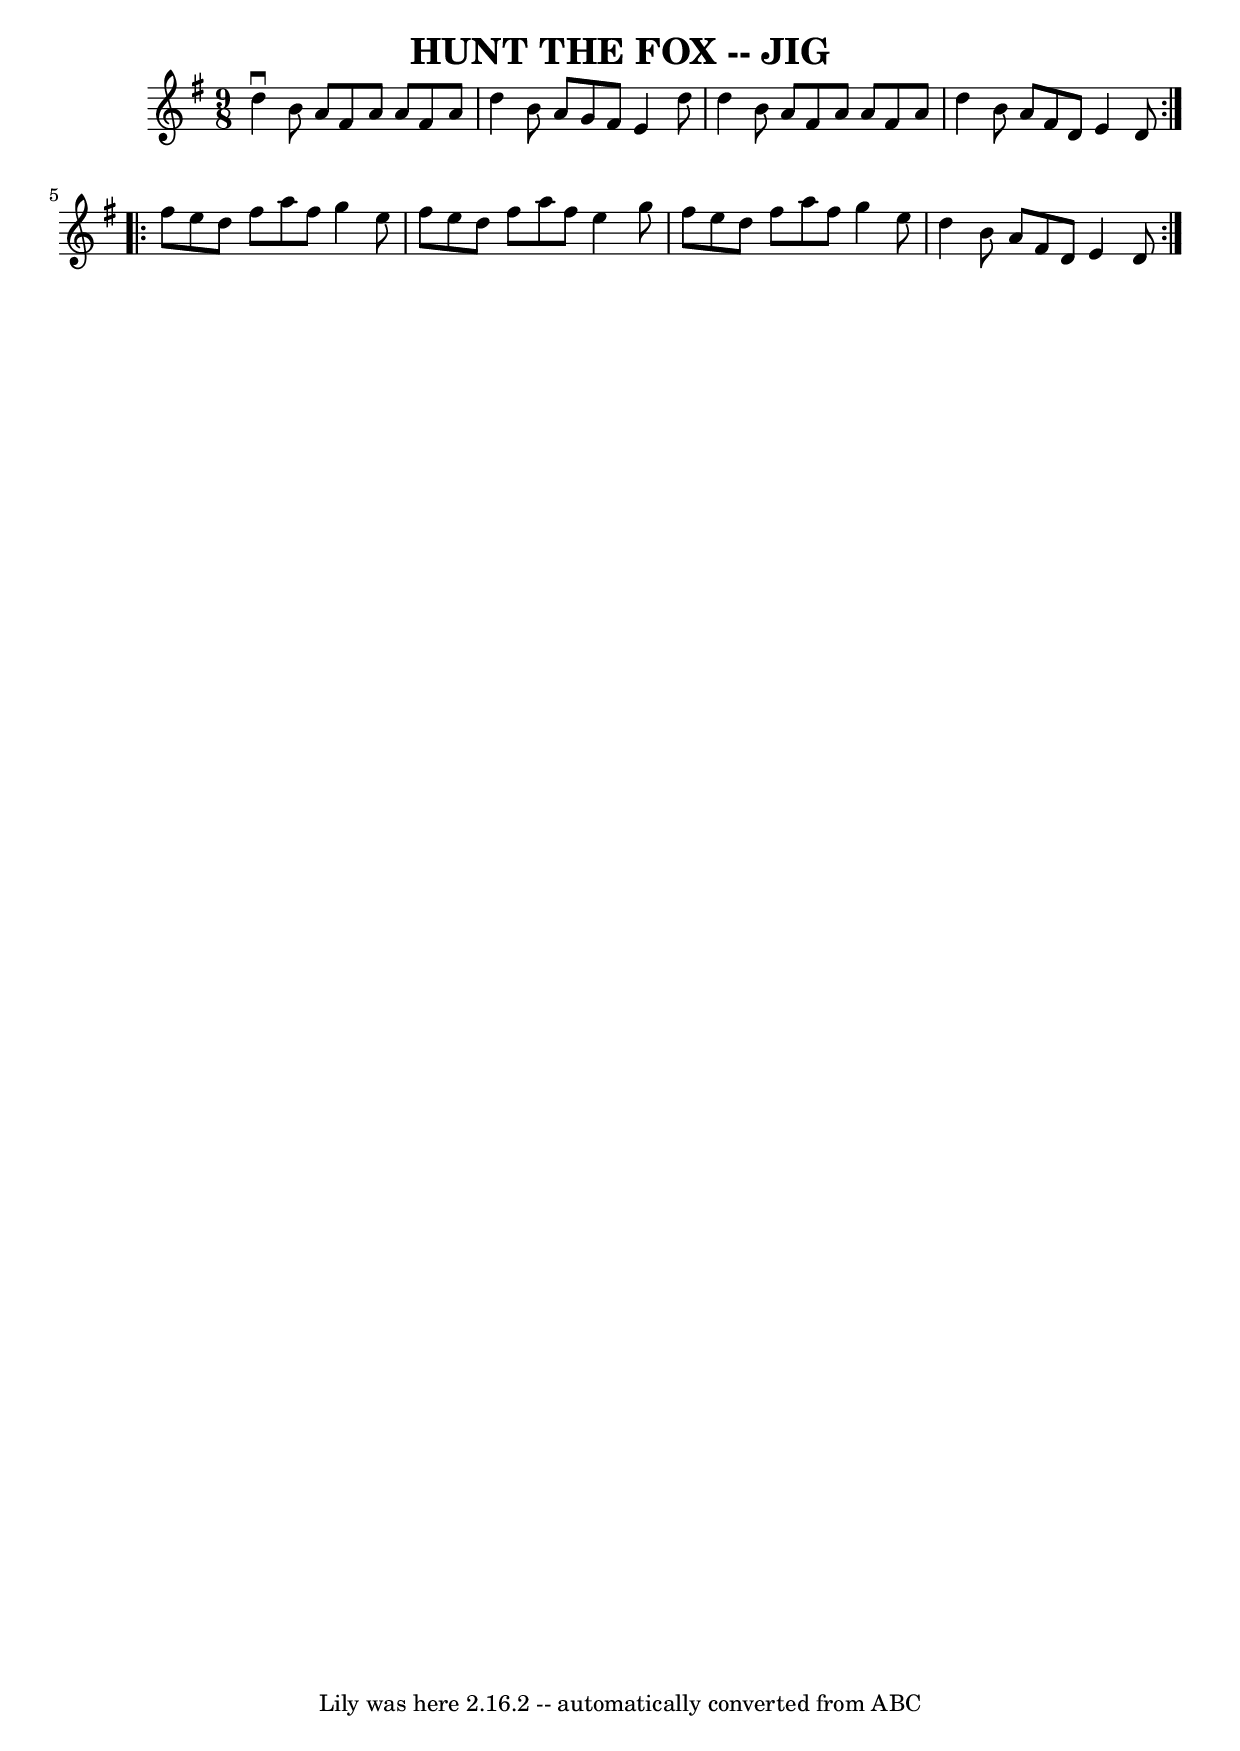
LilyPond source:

\version "2.16.2"
\include "Mammoth.ily"
\header {
  %% book = "Ryan's Mammoth Collection of Fiddle Tunes"
 crossRefNumber = "1"
 footnotes = ""
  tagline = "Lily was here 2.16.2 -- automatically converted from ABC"
  title = "HUNT THE FOX -- JIG"

}
voicedefault =  {



  \repeat volta 2 {

    \time 9/8 
    \key d \mixolydian
 d''4^\downbow b'8 a'8 fs'8 a'8 a'8 fs'8 a'8     |
 d''4 b'8 a'8 g'8 fs'8 e'4 d''8     |
 d''4 b'8 a'8 fs'8 a'8 a'8 fs'8 a'8     |
 d''4 b'8 a'8 fs'8 d'8 e'4 d'8    
  }     

  \repeat volta 2 {
 fs''8 e''8 d''8 fs''8 a''8 fs''8 g''4 e''8     |
 fs''8 e''8 d''8 fs''8 a''8 fs''8 e''4 g''8     |
 fs''8 e''8 d''8 fs''8 a''8 fs''8 g''4 e''8     |
 d''4 b'8 a'8 fs'8 d'8 e'4 d'8    

  }   

}

\score{
  <<

    \context Staff="default"
    {
      \voicedefault 
      
    }

  >>
  \layout {
    
  }
  \midi {
  }

}
